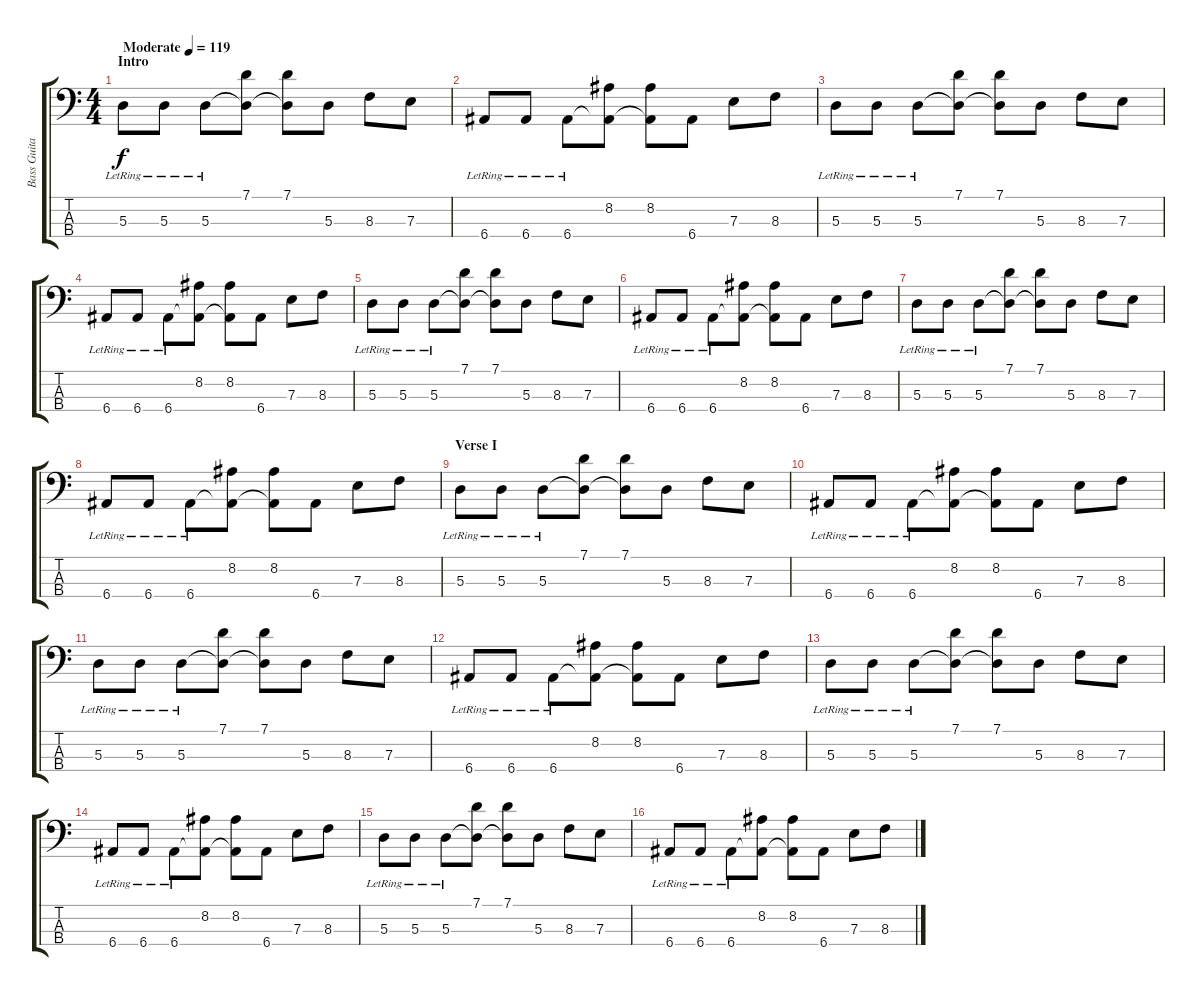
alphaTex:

\track ("Bass Guitar" "Bass Guita") {instrument electricbassfinger}
\staff {score tabs}
\tuning (G2 D2 A1 E1) {hide}
\ts (4 4)
\section ("" "Intro")
\tempo (119 "Moderate")
\clef f4
\ks c
5.3{lr}.8{dy f instrument electricbassfinger} 5.3{lr}.8 5.3{lr}.8 (7.1 5.3{t}).8 (7.1 5.3{t}).8 5.3.8 8.3.8 7.3.8 |
6.4{lr}.8 6.4{lr}.8 6.4{lr}.8 (8.2 6.4{t}).8 (8.2 6.4{t}).8 6.4.8 7.3.8 8.3.8 |
5.3{lr}.8 5.3{lr}.8 5.3{lr}.8 (7.1 5.3{t}).8 (7.1 5.3{t}).8 5.3.8 8.3.8 7.3.8 |
6.4{lr}.8 6.4{lr}.8 6.4{lr}.8 (8.2 6.4{t}).8 (8.2 6.4{t}).8 6.4.8 7.3.8 8.3.8 |
5.3{lr}.8 5.3{lr}.8 5.3{lr}.8 (7.1 5.3{t}).8 (7.1 5.3{t}).8 5.3.8 8.3.8 7.3.8 |
6.4{lr}.8 6.4{lr}.8 6.4{lr}.8 (8.2 6.4{t}).8 (8.2 6.4{t}).8 6.4.8 7.3.8 8.3.8 |
5.3{lr}.8 5.3{lr}.8 5.3{lr}.8 (7.1 5.3{t}).8 (7.1 5.3{t}).8 5.3.8 8.3.8 7.3.8 |
6.4{lr}.8 6.4{lr}.8 6.4{lr}.8 (8.2 6.4{t}).8 (8.2 6.4{t}).8 6.4.8 7.3.8 8.3.8 |
\section ("" "Verse I")
5.3{lr}.8 5.3{lr}.8 5.3{lr}.8 (7.1 5.3{t}).8 (7.1 5.3{t}).8 5.3.8 8.3.8 7.3.8 |
6.4{lr}.8 6.4{lr}.8 6.4{lr}.8 (8.2 6.4{t}).8 (8.2 6.4{t}).8 6.4.8 7.3.8 8.3.8 |
5.3{lr}.8 5.3{lr}.8 5.3{lr}.8 (7.1 5.3{t}).8 (7.1 5.3{t}).8 5.3.8 8.3.8 7.3.8 |
6.4{lr}.8 6.4{lr}.8 6.4{lr}.8 (8.2 6.4{t}).8 (8.2 6.4{t}).8 6.4.8 7.3.8 8.3.8 |
5.3{lr}.8 5.3{lr}.8 5.3{lr}.8 (7.1 5.3{t}).8 (7.1 5.3{t}).8 5.3.8 8.3.8 7.3.8 |
6.4{lr}.8 6.4{lr}.8 6.4{lr}.8 (8.2 6.4{t}).8 (8.2 6.4{t}).8 6.4.8 7.3.8 8.3.8 |
5.3{lr}.8 5.3{lr}.8 5.3{lr}.8 (7.1 5.3{t}).8 (7.1 5.3{t}).8 5.3.8 8.3.8 7.3.8 |
6.4{lr}.8 6.4{lr}.8 6.4{lr}.8 (8.2 6.4{t}).8 (8.2 6.4{t}).8 6.4.8 7.3.8 8.3.8
